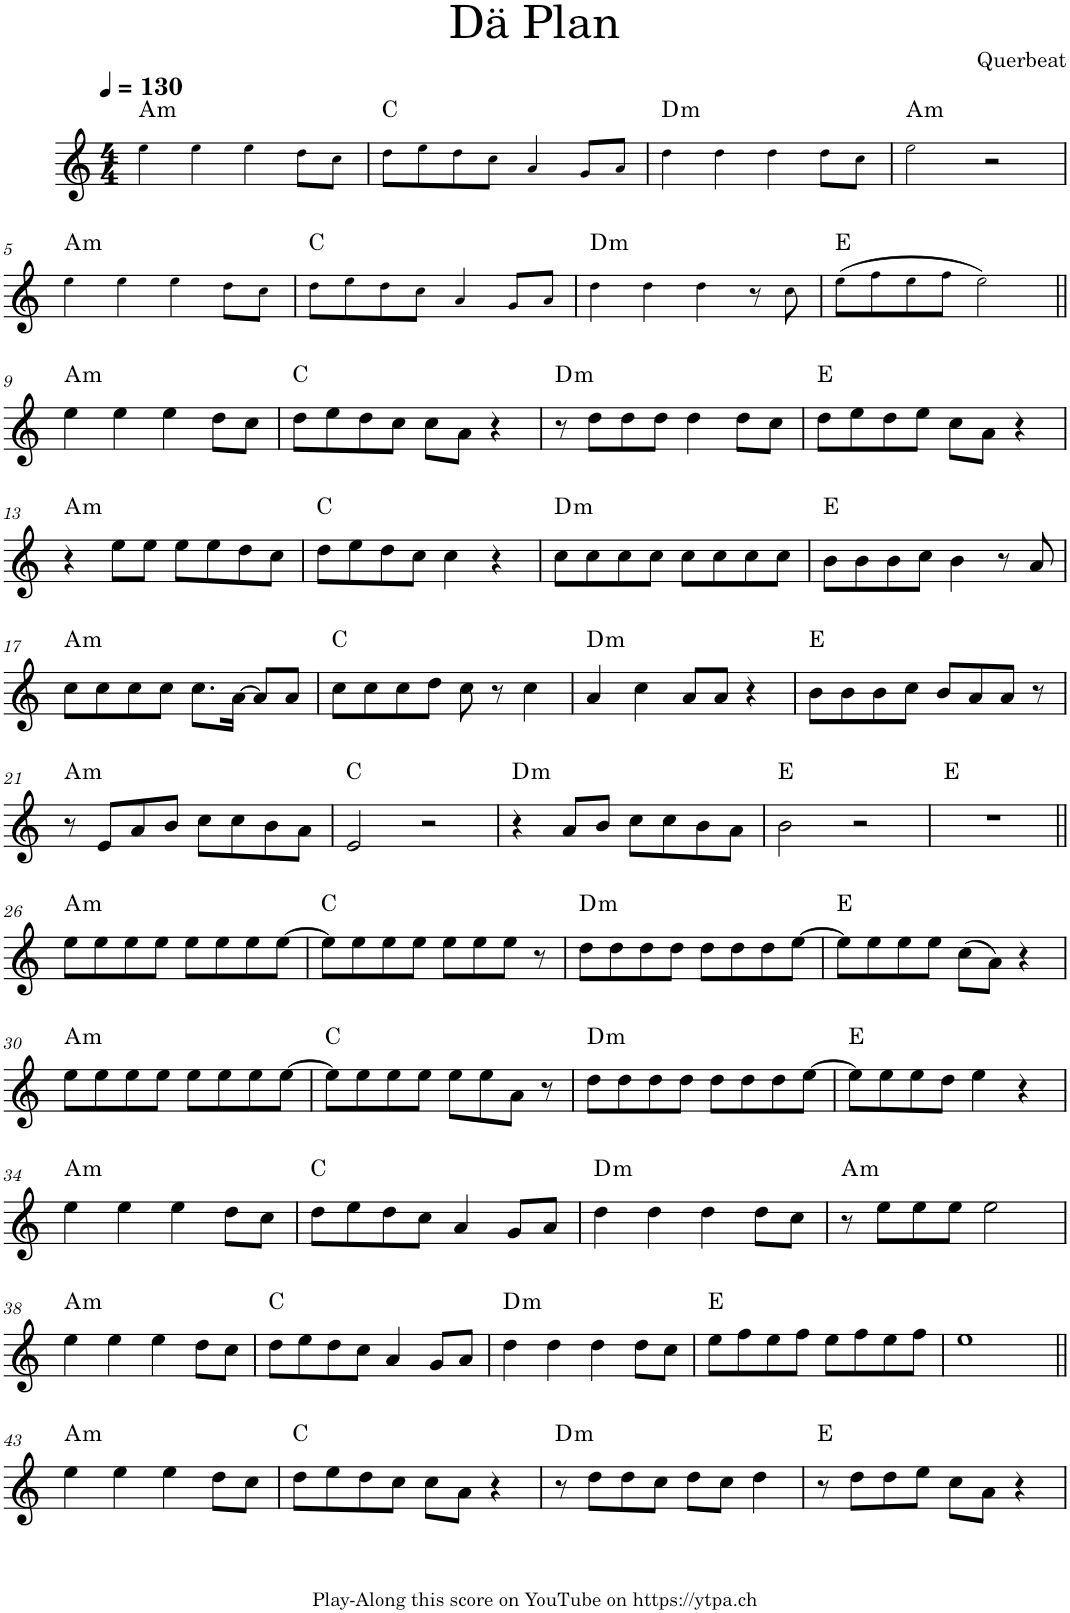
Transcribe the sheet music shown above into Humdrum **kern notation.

**kern	**harte
*part1	*part1
*staff1	*
*I"Piano	*
*I'Pno.	*
*clefG2	*
*k[]	*
*M4/4	*
*MM130	*
=1	=1
!	!LO:H:kt=m
4ee!\	A:min
4ee!\	.
4ee!\	.
8dd!\L	.
8cc!\J	.
=2	=2
8dd!\L	C:maj
8ee!\	.
8dd!\	.
8cc!\J	.
4a!/	.
8g!/L	.
8a!/J	.
=3	=3
!	!LO:H:kt=m
4dd!\	D:min
4dd!\	.
4dd!\	.
8dd!\L	.
8cc!\J	.
=4	=4
!	!LO:H:kt=m
2ee!\	A:min
2r	.
!!LO:LB:g=z
=5	=5
!	!LO:H:kt=m
4ee!\	A:min
4ee!\	.
4ee!\	.
8dd!\L	.
8cc!\J	.
=6	=6
8dd!\L	C:maj
8ee!\	.
8dd!\	.
8cc!\J	.
4a!/	.
8g!/L	.
8a!/J	.
=7	=7
!	!LO:H:kt=m
4dd!\	D:min
4dd!\	.
4dd!\	.
8r	.
8cc!\	.
=8	=8
(8ee!\L	E:maj
8ff!\	.
8ee!\	.
8ff!\J	.
2ee!\)	.
!!LO:LB:g=z
=9||	=9||
!	!LO:H:kt=m
4ee\	A:min
4ee\	.
4ee\	.
8dd\L	.
8cc\J	.
=10	=10
8dd\L	C:maj
8ee\	.
8dd\	.
8cc\J	.
8cc\L	.
8a\J	.
4r	.
=11	=11
!	!LO:H:kt=m
8r	D:min
8dd\L	.
8dd\	.
8dd\J	.
4dd\	.
8dd\L	.
8cc\J	.
=12	=12
8dd\L	E:maj
8ee\	.
8dd\	.
8ee\J	.
8cc\L	.
8a\J	.
4r	.
!!LO:LB:g=z
=13	=13
!	!LO:H:kt=m
4r	A:min
8ee\L	.
8ee\J	.
8ee\L	.
8ee\	.
8dd\	.
8cc\J	.
=14	=14
8dd\L	C:maj
8ee\	.
8dd\	.
8cc\J	.
4cc\	.
4r	.
=15	=15
!	!LO:H:kt=m
8cc\L	D:min
8cc\	.
8cc\	.
8cc\J	.
8cc\L	.
8cc\	.
8cc\	.
8cc\J	.
=16	=16
8b\L	E:maj
8b\	.
8b\	.
8cc\J	.
4b\	.
8r	.
8a/	.
!!LO:LB:g=z
=17	=17
!	!LO:H:kt=m
8cc\L	A:min
8cc\	.
8cc\	.
8cc\J	.
8.cc\L	.
[16a\Jk	.
8a/L]	.
8a/J	.
=18	=18
8cc\L	C:maj
8cc\	.
8cc\	.
8dd\J	.
8cc\	.
8r	.
4cc\	.
=19	=19
!	!LO:H:kt=m
4a/	D:min
4cc\	.
8a/L	.
8a/J	.
4r	.
=20	=20
8b\L	E:maj
8b\	.
8b\	.
8cc\J	.
8b/L	.
8a/	.
8a/J	.
8r	.
!!LO:LB:g=z
=21	=21
!	!LO:H:kt=m
8r	A:min
8e/L	.
8a/	.
8b/J	.
8cc\L	.
8cc\	.
8b\	.
8a\J	.
=22	=22
2e/	C:maj
2r	.
=23	=23
!	!LO:H:kt=m
4r	D:min
8a/L	.
8b/J	.
8cc\L	.
8cc\	.
8b\	.
8a\J	.
=24	=24
2b\	E:maj
2r	.
=25	=25
1r	E:maj
!!LO:LB:g=z
=26||	=26||
!	!LO:H:kt=m
8ee\L	A:min
8ee\	.
8ee\	.
8ee\J	.
8ee\L	.
8ee\	.
8ee\	.
[8ee\J	.
=27	=27
8ee\L]	C:maj
8ee\	.
8ee\	.
8ee\J	.
8ee\L	.
8ee\	.
8ee\J	.
8r	.
=28	=28
!	!LO:H:kt=m
8dd\L	D:min
8dd\	.
8dd\	.
8dd\J	.
8dd\L	.
8dd\	.
8dd\	.
[8ee\J	.
=29	=29
8ee\L]	E:maj
8ee\	.
8ee\	.
8ee\J	.
(8cc\L	.
8a\J)	.
4r	.
!!LO:LB:g=z
=30	=30
!	!LO:H:kt=m
8ee\L	A:min
8ee\	.
8ee\	.
8ee\J	.
8ee\L	.
8ee\	.
8ee\	.
[8ee\J	.
=31	=31
8ee\L]	C:maj
8ee\	.
8ee\	.
8ee\J	.
8ee\L	.
8ee\	.
8a\J	.
8r	.
=32	=32
!	!LO:H:kt=m
8dd\L	D:min
8dd\	.
8dd\	.
8dd\J	.
8dd\L	.
8dd\	.
8dd\	.
[8ee\J	.
=33	=33
8ee\L]	E:maj
8ee\	.
8ee\	.
8dd\J	.
4ee\	.
4r	.
!!LO:LB:g=z
=34	=34
!	!LO:H:kt=m
4ee\	A:min
4ee\	.
4ee\	.
8dd\L	.
8cc\J	.
=35	=35
8dd\L	C:maj
8ee\	.
8dd\	.
8cc\J	.
4a/	.
8g/L	.
8a/J	.
=36	=36
!	!LO:H:kt=m
4dd\	D:min
4dd\	.
4dd\	.
8dd\L	.
8cc\J	.
=37	=37
!	!LO:H:kt=m
8r	A:min
8ee\L	.
8ee\	.
8ee\J	.
2ee\	.
!!LO:LB:g=z
=38	=38
!	!LO:H:kt=m
4ee\	A:min
4ee\	.
4ee\	.
8dd\L	.
8cc\J	.
=39	=39
8dd\L	C:maj
8ee\	.
8dd\	.
8cc\J	.
4a/	.
8g/L	.
8a/J	.
=40	=40
!	!LO:H:kt=m
4dd\	D:min
4dd\	.
4dd\	.
8dd\L	.
8cc\J	.
=41	=41
8ee\L	E:maj
8ff\	.
8ee\	.
8ff\J	.
8ee\L	.
8ff\	.
8ee\	.
8ff\J	.
=42	=42
1ee	.
!!LO:LB:g=z
=43||	=43||
!	!LO:H:kt=m
4ee\	A:min
4ee\	.
4ee\	.
8dd\L	.
8cc\J	.
=44	=44
8dd\L	C:maj
8ee\	.
8dd\	.
8cc\J	.
8cc\L	.
8a\J	.
4r	.
=45	=45
!	!LO:H:kt=m
8r	D:min
8dd\L	.
8dd\	.
8cc\J	.
8dd\L	.
8cc\J	.
4dd\	.
=46	=46
8r	E:maj
8dd\L	.
8dd\	.
8ee\J	.
8cc\L	.
8a\J	.
4r	.
=	=
*-	*-
